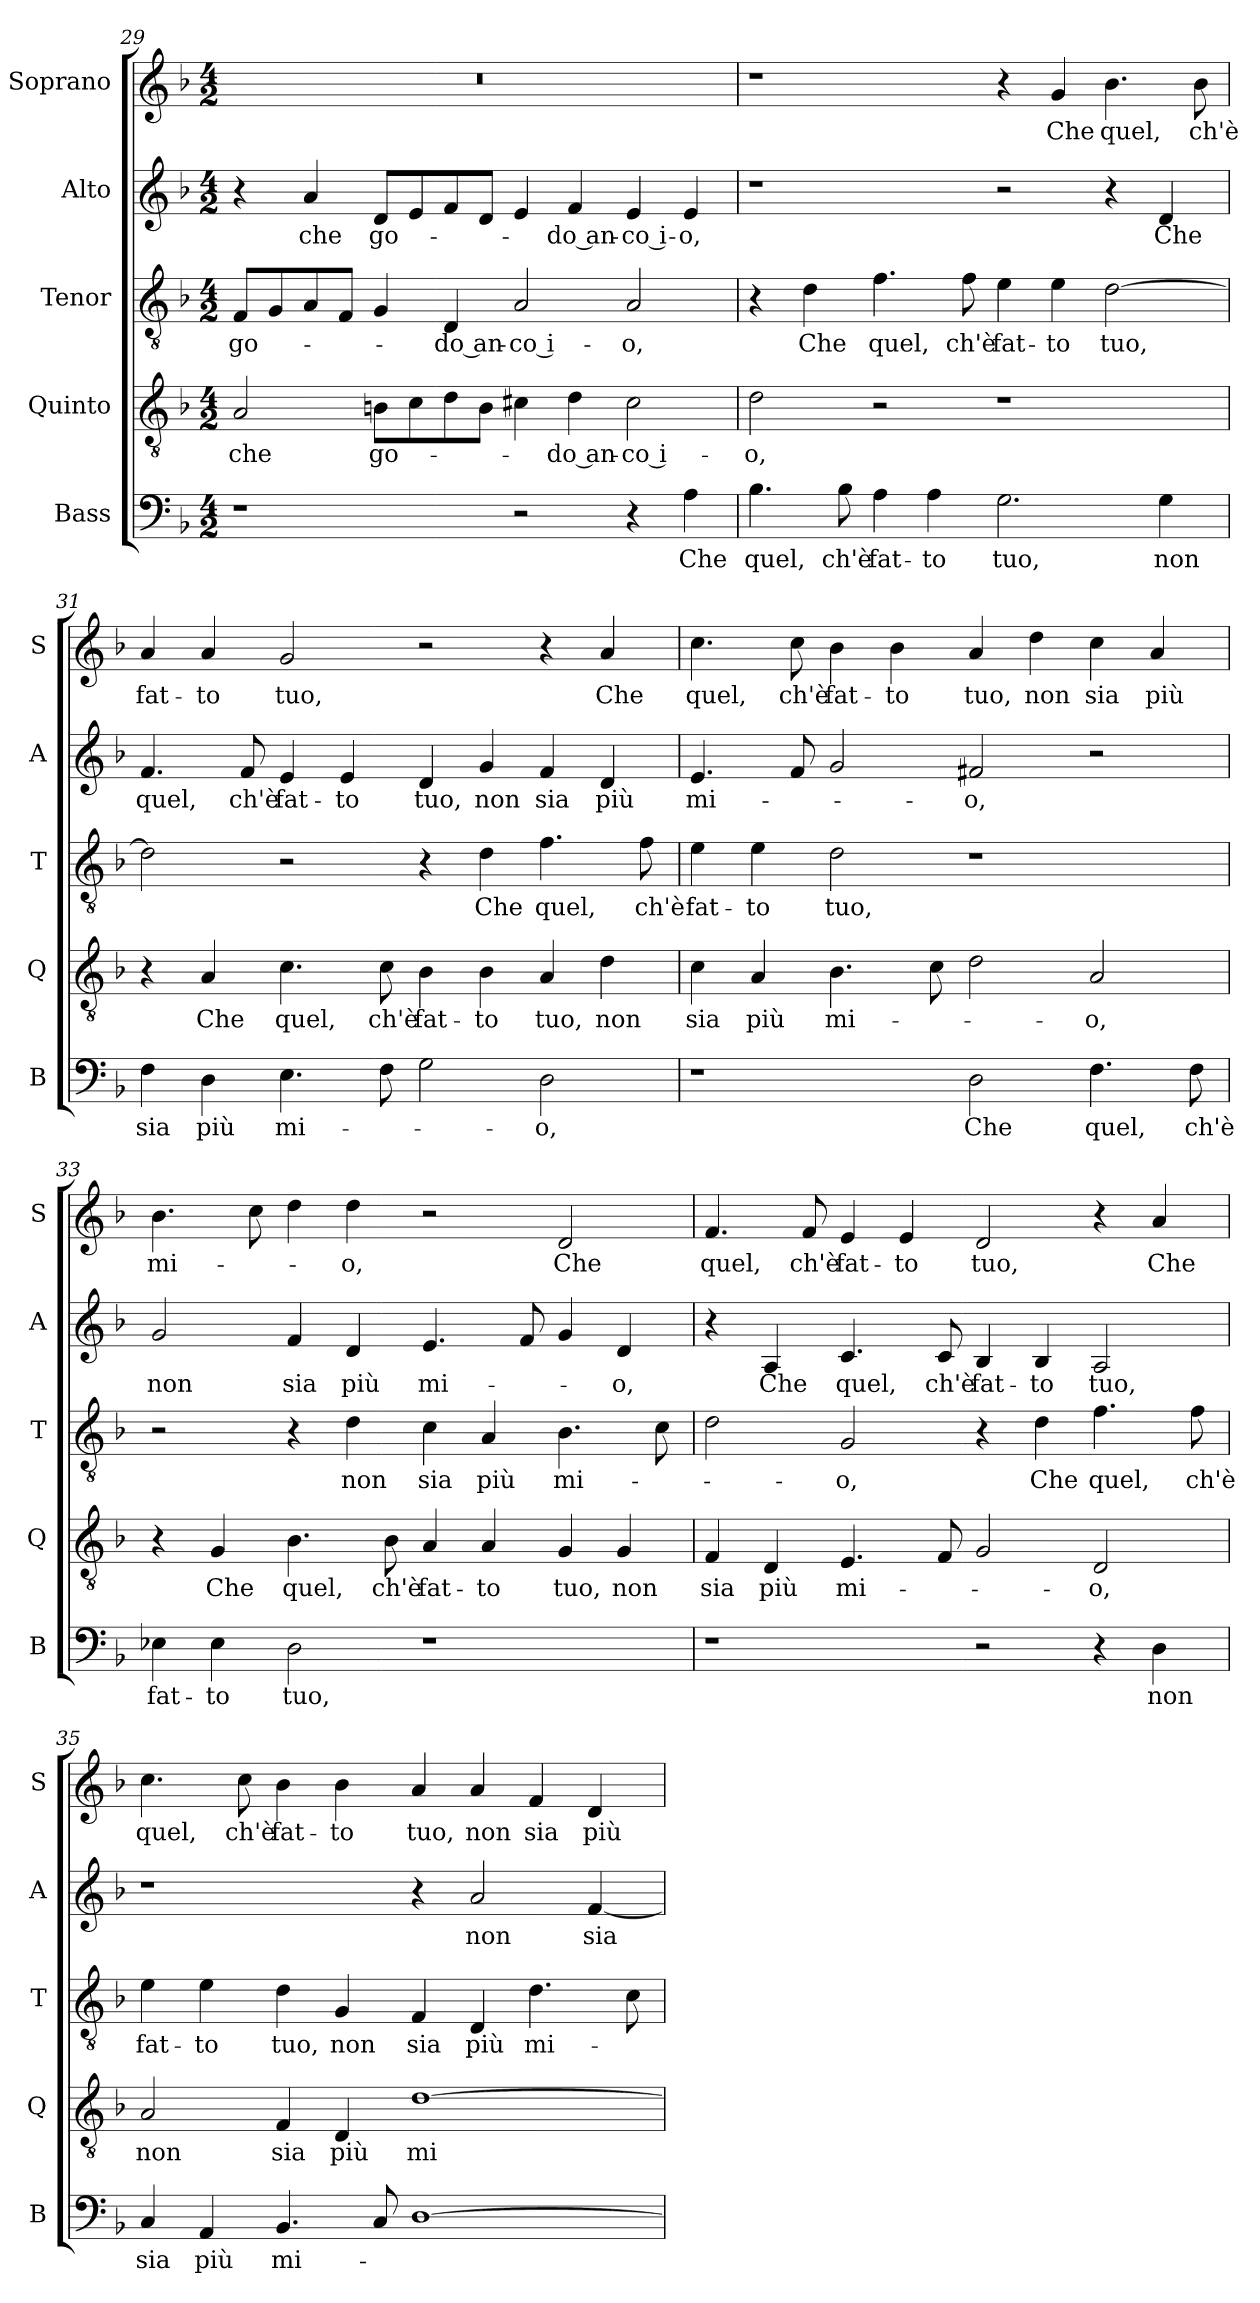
**kern	**text	**kern	**text	**kern	**text	**kern	**text	**kern	**text
*part5	*part5	*part4	*part4	*part3	*part3	*part2	*part2	*part1	*part1
*staff5	*staff5	*staff4	*staff4	*staff3	*staff3	*staff2	*staff2	*staff1	*staff1
*I"Bass	*	*I"Quinto	*	*I"Tenor	*	*I"Alto	*	*I"Soprano	*
*I'B	*	*I'Q	*	*I'T	*	*I'A	*	*I'S	*
*clefF4	*	*clefGv2	*	*clefGv2	*	*clefG2	*	*clefG2	*
*k[b-]	*	*k[b-]	*	*k[b-]	*	*k[b-]	*	*k[b-]	*
*F:	*	*F:	*	*F:	*	*F:	*	*F:	*
*M4/2	*	*M4/2	*	*M4/2	*	*M4/2	*	*M4/2	*
=29	=29	=29	=29	=29	=29	=29	=29	=29	=29
!	!	!	!LO:LY:b	!	!LO:LY:b	!	!	!	!
1r	.	2A/	che	8F/L	go-	4r	.	0r	.
.	.	.	.	8G/	.	.	.	.	.
!	!	!	!	!	!	!	!LO:LY:b	!	!
.	.	.	.	8A/	.	4a/	che	.	.
.	.	.	.	8F/J	.	.	.	.	.
!	!	!	!LO:LY:b	!	!	!	!LO:LY:b	!	!
.	.	8Bn\L	go-	4G/	.	8d/L	go-	.	.
.	.	8c\	.	.	.	8e/	.	.	.
!	!	!	!	!	!LO:LY:b	!	!	!	!
.	.	8d\	.	4D/	-do an-	8f/	.	.	.
.	.	8B\J	.	.	.	8d/J	.	.	.
!	!	!	!	!	!LO:LY:b	!	!	!	!
2r	.	4c#X\	.	2A/	-co i-	4e/	.	.	.
!	!	!	!LO:LY:b	!	!	!	!LO:LY:b	!	!
.	.	4d\	-do an-	.	.	4f/	-do an-	.	.
!	!	!	!LO:LY:b	!	!LO:LY:b	!	!LO:LY:b	!	!
4r	.	2c#\	-co i-	2A/	-o,	4e/	-co i-	.	.
!	!LO:LY:b	!	!	!	!	!	!LO:LY:b	!	!
4A\	Che	.	.	.	.	4e/	-o,	.	.
!!LO:LB:g=z
=30	=30	=30	=30	=30	=30	=30	=30	=30	=30
!	!LO:LY:b	!	!LO:LY:b	!	!	!	!	!	!
4.B-\	quel,	2d\	-o,	4r	.	1r	.	1r	.
!	!	!	!	!	!LO:LY:b	!	!	!	!
.	.	.	.	4d\	Che	.	.	.	.
!	!LO:LY:b	!	!	!	!	!	!	!	!
8B-\	ch'è	.	.	.	.	.	.	.	.
!	!LO:LY:b	!	!	!	!LO:LY:b	!	!	!	!
4A\	fat-	2r	.	4.f\	quel,	.	.	.	.
!	!LO:LY:b	!	!	!	!	!	!	!	!
4A\	-to	.	.	.	.	.	.	.	.
!	!	!	!	!	!LO:LY:b	!	!	!	!
.	.	.	.	8f\	ch'è	.	.	.	.
!	!LO:LY:b	!	!	!	!LO:LY:b	!	!	!	!
2.G\	tuo,	1r	.	4e\	fat-	2r	.	4r	.
!	!	!	!	!	!LO:LY:b	!	!	!	!LO:LY:b
.	.	.	.	4e\	-to	.	.	4g/	Che
!	!	!	!	!	!LO:LY:b	!	!	!	!LO:LY:b
.	.	.	.	[2d\	tuo,	4r	.	4.b-\	quel,
!	!LO:LY:b	!	!	!	!	!	!LO:LY:b	!	!
4G\	non	.	.	.	.	4d/	Che	.	.
!	!	!	!	!	!	!	!	!	!LO:LY:b
.	.	.	.	.	.	.	.	8b-\	ch'è
=31	=31	=31	=31	=31	=31	=31	=31	=31	=31
!	!LO:LY:b	!	!	!	!	!	!LO:LY:b	!	!LO:LY:b
4F\	sia	4r	.	2d\]	.	4.f/	quel,	4a/	fat-
!	!LO:LY:b	!	!LO:LY:b	!	!	!	!	!	!LO:LY:b
4D\	più	4A/	Che	.	.	.	.	4a/	-to
!	!	!	!	!	!	!	!LO:LY:b	!	!
.	.	.	.	.	.	8f/	ch'è	.	.
!	!LO:LY:b	!	!LO:LY:b	!	!	!	!LO:LY:b	!	!LO:LY:b
4.E\	mi-	4.c\	quel,	2r	.	4e/	fat-	2g/	tuo,
!	!	!	!	!	!	!	!LO:LY:b	!	!
.	.	.	.	.	.	4e/	-to	.	.
!	!	!	!LO:LY:b	!	!	!	!	!	!
8F\	.	8c\	ch'è	.	.	.	.	.	.
!	!	!	!LO:LY:b	!	!	!	!LO:LY:b	!	!
2G\	.	4B-\	fat-	4r	.	4d/	tuo,	2r	.
!	!	!	!LO:LY:b	!	!LO:LY:b	!	!LO:LY:b	!	!
.	.	4B-\	-to	4d\	Che	4g/	non	.	.
!	!LO:LY:b	!	!LO:LY:b	!	!LO:LY:b	!	!LO:LY:b	!	!
2D\	-o,	4A/	tuo,	4.f\	quel,	4f/	sia	4r	.
!	!	!	!LO:LY:b	!	!	!	!LO:LY:b	!	!LO:LY:b
.	.	4d\	non	.	.	4d/	più	4a/	Che
!	!	!	!	!	!LO:LY:b	!	!	!	!
.	.	.	.	8f\	ch'è	.	.	.	.
=32	=32	=32	=32	=32	=32	=32	=32	=32	=32
!	!	!	!LO:LY:b	!	!LO:LY:b	!	!LO:LY:b	!	!LO:LY:b
1r	.	4c\	sia	4e\	fat-	4.e/	mi-	4.cc\	quel,
!	!	!	!LO:LY:b	!	!LO:LY:b	!	!	!	!
.	.	4A/	più	4e\	-to	.	.	.	.
!	!	!	!	!	!	!	!	!	!LO:LY:b
.	.	.	.	.	.	8f/	.	8cc\	ch'è
!	!	!	!LO:LY:b	!	!LO:LY:b	!	!	!	!LO:LY:b
.	.	4.B-\	mi-	2d\	tuo,	2g/	.	4b-\	fat-
!	!	!	!	!	!	!	!	!	!LO:LY:b
.	.	.	.	.	.	.	.	4b-\	-to
.	.	8c\	.	.	.	.	.	.	.
!	!LO:LY:b	!	!	!	!	!	!LO:LY:b	!	!LO:LY:b
2D\	Che	2d\	.	1r	.	2f#X/	-o,	4a/	tuo,
!	!	!	!	!	!	!	!	!	!LO:LY:b
.	.	.	.	.	.	.	.	4dd\	non
!	!LO:LY:b	!	!LO:LY:b	!	!	!	!	!	!LO:LY:b
4.F\	quel,	2A/	-o,	.	.	2r	.	4cc\	sia
!	!	!	!	!	!	!	!	!	!LO:LY:b
.	.	.	.	.	.	.	.	4a/	più
!	!LO:LY:b	!	!	!	!	!	!	!	!
8F\	ch'è	.	.	.	.	.	.	.	.
!!LO:PB:g=z
=33	=33	=33	=33	=33	=33	=33	=33	=33	=33
!	!LO:LY:b	!	!	!	!	!	!LO:LY:b	!	!LO:LY:b
4E-X\	fat-	4r	.	2r	.	2g/	non	4.b-\	mi-
!	!LO:LY:b	!	!LO:LY:b	!	!	!	!	!	!
4E-\	-to	4G/	Che	.	.	.	.	.	.
.	.	.	.	.	.	.	.	8cc\	.
!	!LO:LY:b	!	!LO:LY:b	!	!	!	!LO:LY:b	!	!
2D\	tuo,	4.B-\	quel,	4r	.	4f/	sia	4dd\	.
!	!	!	!	!	!LO:LY:b	!	!LO:LY:b	!	!LO:LY:b
.	.	.	.	4d\	non	4d/	più	4dd\	-o,
!	!	!	!LO:LY:b	!	!	!	!	!	!
.	.	8B-\	ch'è	.	.	.	.	.	.
!	!	!	!LO:LY:b	!	!LO:LY:b	!	!LO:LY:b	!	!
1r	.	4A/	fat-	4c\	sia	4.e/	mi-	2r	.
!	!	!	!LO:LY:b	!	!LO:LY:b	!	!	!	!
.	.	4A/	-to	4A/	più	.	.	.	.
.	.	.	.	.	.	8f/	.	.	.
!	!	!	!LO:LY:b	!	!LO:LY:b	!	!	!	!LO:LY:b
.	.	4G/	tuo,	4.B-\	mi-	4g/	.	2d/	Che
!	!	!	!LO:LY:b	!	!	!	!LO:LY:b	!	!
.	.	4G/	non	.	.	4d/	-o,	.	.
.	.	.	.	8c\	.	.	.	.	.
=34	=34	=34	=34	=34	=34	=34	=34	=34	=34
!	!	!	!LO:LY:b	!	!	!	!	!	!LO:LY:b
1r	.	4F/	sia	2d\	.	4r	.	4.f/	quel,
!	!	!	!LO:LY:b	!	!	!	!LO:LY:b	!	!
.	.	4D/	più	.	.	4A/	Che	.	.
!	!	!	!	!	!	!	!	!	!LO:LY:b
.	.	.	.	.	.	.	.	8f/	ch'è
!	!	!	!LO:LY:b	!	!LO:LY:b	!	!LO:LY:b	!	!LO:LY:b
.	.	4.E/	mi-	2G/	-o,	4.c/	quel,	4e/	fat-
!	!	!	!	!	!	!	!	!	!LO:LY:b
.	.	.	.	.	.	.	.	4e/	-to
!	!	!	!	!	!	!	!LO:LY:b	!	!
.	.	8F/	.	.	.	8c/	ch'è	.	.
!	!	!	!	!	!	!	!LO:LY:b	!	!LO:LY:b
2r	.	2G/	.	4r	.	4B-/	fat-	2d/	tuo,
!	!	!	!	!	!LO:LY:b	!	!LO:LY:b	!	!
.	.	.	.	4d\	Che	4B-/	-to	.	.
!	!	!	!LO:LY:b	!	!LO:LY:b	!	!LO:LY:b	!	!
4r	.	2D/	-o,	4.f\	quel,	2A/	tuo,	4r	.
!	!LO:LY:b	!	!	!	!	!	!	!	!LO:LY:b
4D\	non	.	.	.	.	.	.	4a/	Che
!	!	!	!	!	!LO:LY:b	!	!	!	!
.	.	.	.	8f\	ch'è	.	.	.	.
=35	=35	=35	=35	=35	=35	=35	=35	=35	=35
!	!LO:LY:b	!	!LO:LY:b	!	!LO:LY:b	!	!	!	!LO:LY:b
4C/	sia	2A/	non	4e\	fat-	1r	.	4.cc\	quel,
!	!LO:LY:b	!	!	!	!LO:LY:b	!	!	!	!
4AA/	più	.	.	4e\	-to	.	.	.	.
!	!	!	!	!	!	!	!	!	!LO:LY:b
.	.	.	.	.	.	.	.	8cc\	ch'è
!	!LO:LY:b	!	!LO:LY:b	!	!LO:LY:b	!	!	!	!LO:LY:b
4.BB-/	mi-	4F/	sia	4d\	tuo,	.	.	4b-\	fat-
!	!	!	!LO:LY:b	!	!LO:LY:b	!	!	!	!LO:LY:b
.	.	4D/	più	4G/	non	.	.	4b-\	-to
8C/	.	.	.	.	.	.	.	.	.
!	!	!	!LO:LY:b	!	!LO:LY:b	!	!	!	!LO:LY:b
[1D	.	[1d	mi-	4F/	sia	4r	.	4a/	tuo,
!	!	!	!	!	!LO:LY:b	!	!LO:LY:b	!	!LO:LY:b
.	.	.	.	4D/	più	2a/	non	4a/	non
!	!	!	!	!	!LO:LY:b	!	!	!	!LO:LY:b
.	.	.	.	4.d\	mi-	.	.	4f/	sia
!	!	!	!	!	!	!	!LO:LY:b	!	!LO:LY:b
.	.	.	.	.	.	[4f/	sia	4d/	più
.	.	.	.	8c\	.	.	.	.	.
=	=	=	=	=	=	=	=	=	=
*-	*-	*-	*-	*-	*-	*-	*-	*-	*-
